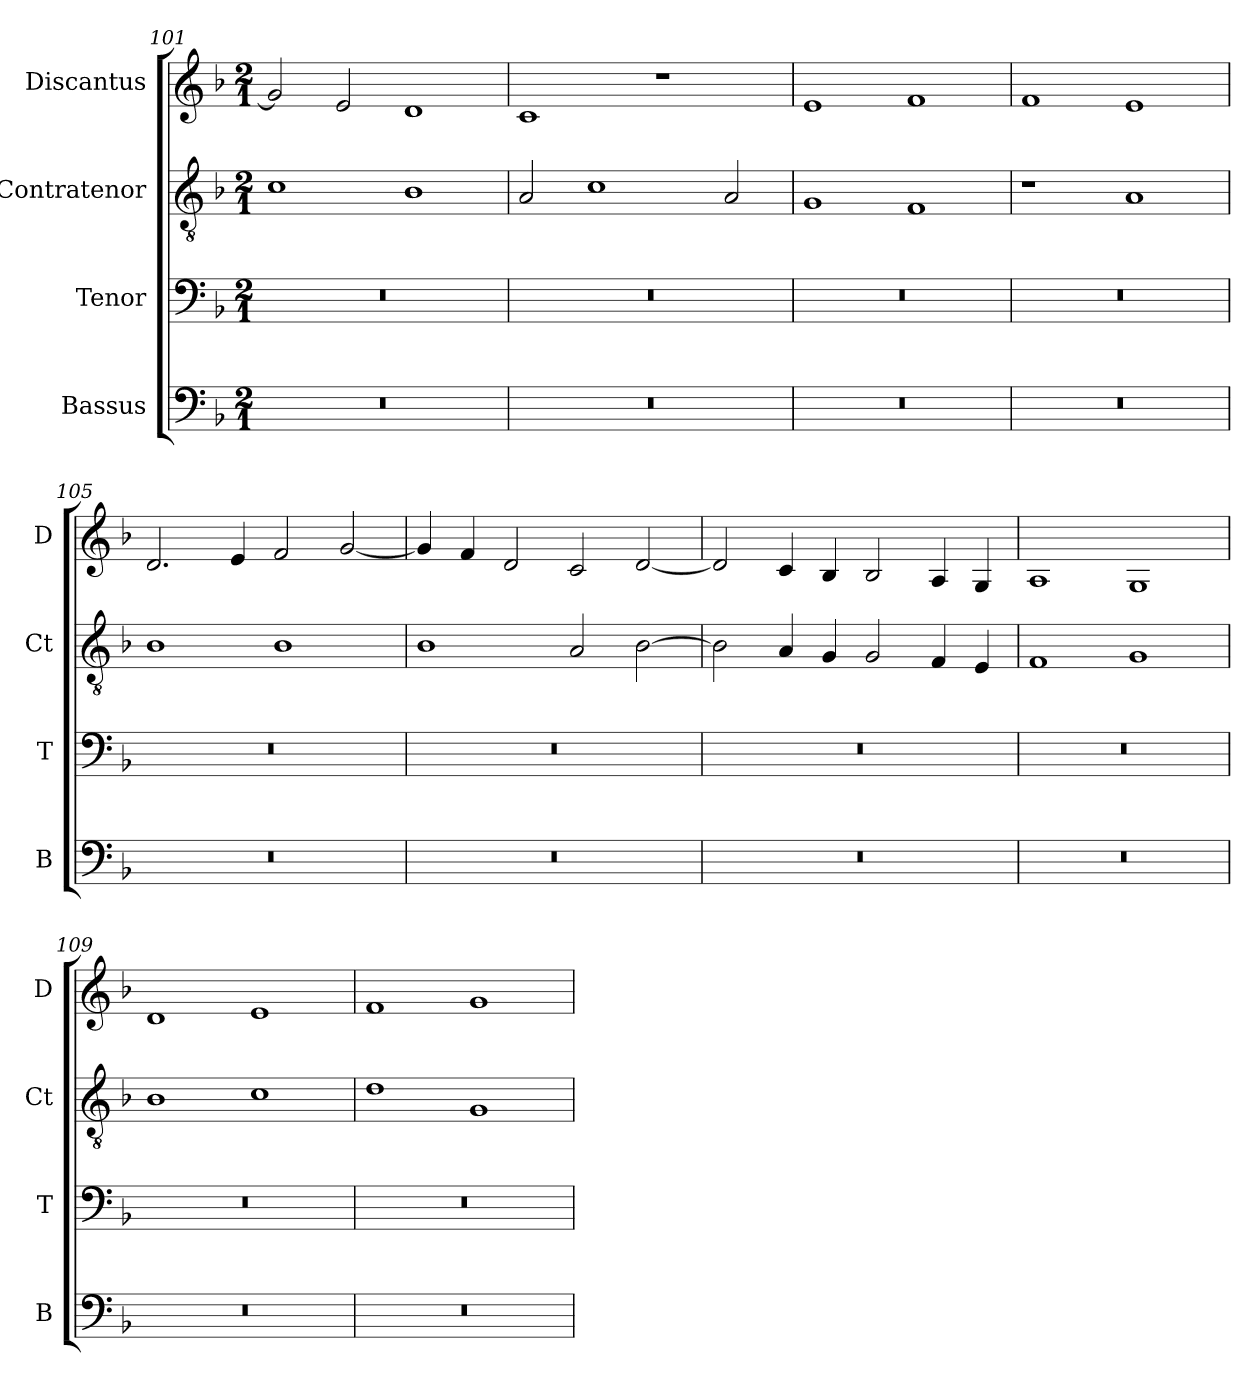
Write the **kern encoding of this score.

**kern	**kern	**kern	**kern
*part4	*part3	*part2	*part1
*staff4	*staff3	*staff2	*staff1
*I"Bassus	*I"Tenor	*I"Contratenor	*I"Discantus
*I'B	*I'T	*I'Ct	*I'D
*clefF4	*clefF4	*clefGv2	*clefG2
*k[b-]	*k[b-]	*k[b-]	*k[b-]
*M2/1	*M2/1	*M2/1	*M2/1
=101	=101	=101	=101
0r	0r	1c	2g/]
.	.	.	2e/
.	.	1B-	1d
=102	=102	=102	=102
0r	0r	2A/	1c
.	.	1c	.
.	.	.	1r
.	.	2A/	.
=103	=103	=103	=103
0r	0r	1G	1e
.	.	1F	1f
=104	=104	=104	=104
0r	0r	1r	1f
.	.	1A	1e
=105	=105	=105	=105
0r	0r	1B-	2.d/
.	.	.	4e/
.	.	1B-	2f/
.	.	.	[2g/
=106	=106	=106	=106
0r	0r	1B-	4g/]
.	.	.	4f/
.	.	.	2d/
.	.	2A/	2c/
.	.	[2B-\	[2d/
=107	=107	=107	=107
0r	0r	2B-\]	2d/]
.	.	4A/	4c/
.	.	4G/	4B-/
.	.	2G/	2B-/
.	.	4F/	4A/
.	.	4E/	4G/
=108	=108	=108	=108
0r	0r	1F	1A
.	.	1G	1G
=109	=109	=109	=109
0r	0r	1B-	1d
.	.	1c	1e
=110	=110	=110	=110
0r	0r	1d	1f
.	.	1G	1g
=	=	=	=
*-	*-	*-	*-
